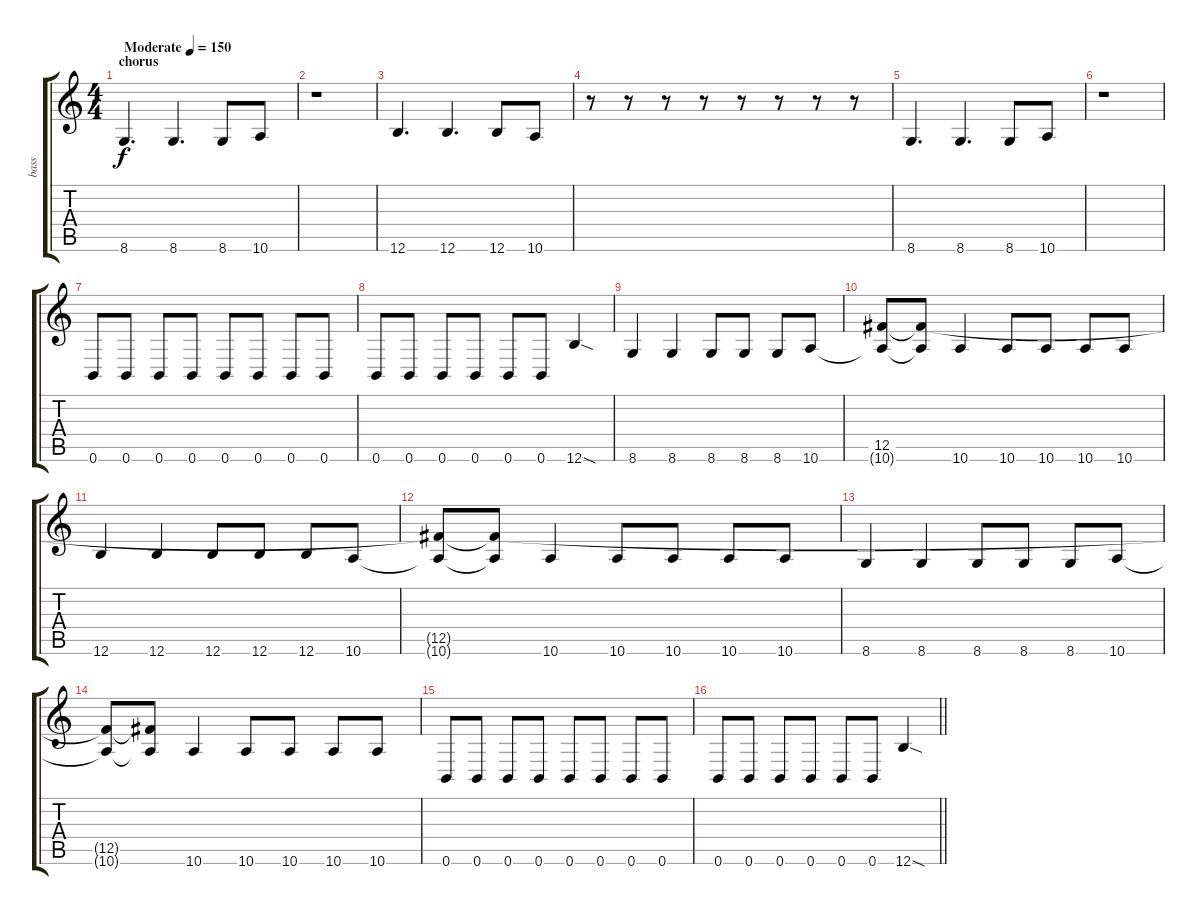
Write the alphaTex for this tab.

\track ("bass" "bass") {instrument electricbassfinger}
\staff {score tabs}
\tuning (Db4 Ab3 E3 B2 Gb2 B1) {hide}
\ts (4 4)
\section ("" "chorus")
\tempo (150 "Moderate")
\clef g2
\ks c
8.6.4{d dy f instrument electricbassfinger} 8.6.4{d} 8.6.8 10.6.8 |
r.1 |
12.6.4{d} 12.6.4{d} 12.6.8 10.6.8 |
r.8 r.8 r.8 r.8 r.8 r.8 r.8 r.8 |
8.6.4{d} 8.6.4{d} 8.6.8 10.6.8 |
r.1 |
0.6.8 0.6.8 0.6.8 0.6.8 0.6.8 0.6.8 0.6.8 0.6.8 |
0.6.8 0.6.8 0.6.8 0.6.8 0.6.8 0.6.8 12.6{sod}.4 |
8.6.4 8.6.4 8.6.8 8.6.8 8.6.8 10.6.8 |
(12.5 10.6{t}).8 (12.5{t} 10.6{t}).8 10.6.4 10.6.8 10.6.8 10.6.8 10.6.8 |
12.6.4 12.6.4 12.6.8 12.6.8 12.6.8 10.6.8 |
(12.5{t} 10.6{t}).8 (12.5{t} 10.6{t}).8 10.6.4 10.6.8 10.6.8 10.6.8 10.6.8 |
8.6.4 8.6.4 8.6.8 8.6.8 8.6.8 10.6.8 |
(12.5{t} 10.6{t}).8 (12.5{t} 10.6{t}).8 10.6.4 10.6.8 10.6.8 10.6.8 10.6.8 |
0.6.8 0.6.8 0.6.8 0.6.8 0.6.8 0.6.8 0.6.8 0.6.8 |
\barLineRight lightlight
0.6.8 0.6.8 0.6.8 0.6.8 0.6.8 0.6.8 12.6{sod}.4
